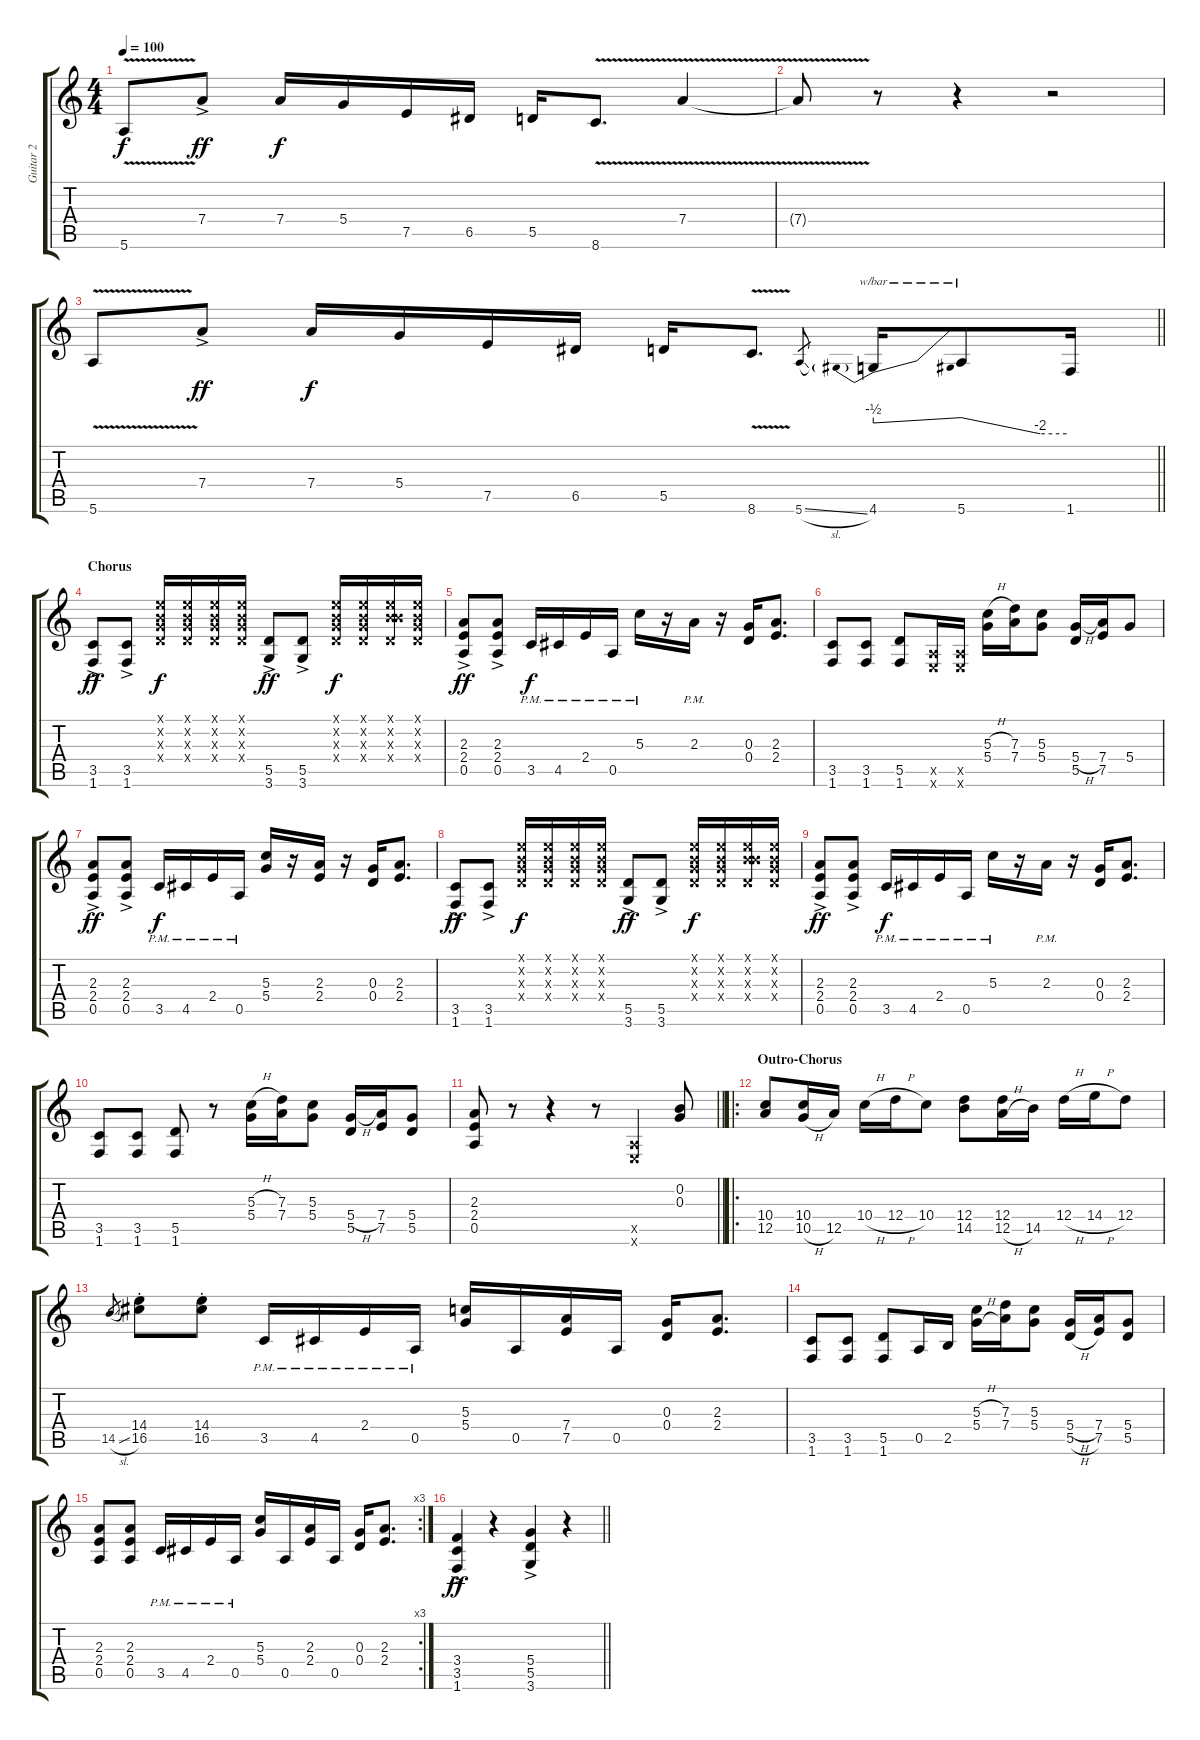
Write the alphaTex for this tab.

\track ("Guitar 2" "Guitar 2") {instrument distortionguitar}
\staff {score tabs}
\tuning (E4 B3 G3 D3 A2 E2) {hide}
\ts (4 4)
\tempo 100
\clef g2
\ks c
5.6{v}.8{dy f} 7.4{ac}.8{dy ff} 7.4.16{dy f} 5.4.16 7.5.16 6.5.16 5.5.16 8.6{v}.8{d} 7.4{v}.4 |
7.4{t}.8 r.8 r.4 r.2 |
\barLineRight lightlight
5.6{v}.8 7.4{ac}.8{dy ff} 7.4.16{dy f} 5.4.16 7.5.16 6.5.16 5.5.16 8.6{v}.8{d} 5.6{sl}.8{gr} 4.6.16{tbe (predivedive default 0 -2 60 0)} 5.6.8{tbe (custom default 0 0 45 -8 60 -8)} 1.6.16 |
\section ("" "Chorus")
(3.5 1.6{ac}).8{dy ff} (3.5 1.6{ac}).8 (0.1{x} 0.2{x} 0.3{x} 0.4{x}).16{dy f} (0.1{x} 0.2{x} 0.3{x} 0.4{x}).16 (0.1{x} 0.2{x} 0.3{x} 0.4{x}).16 (0.1{x} 0.2{x} 0.3{x} 0.4{x}).16 (5.5{ac} 3.6).8{dy ff} (5.5{ac} 3.6).8 (0.1{x} 0.2{x} 0.3{x} 0.4{x}).16{dy f} (0.1{x} 0.2{x} 0.3{x} 0.4{x}).16 (0.1{x} 0.2{x} 4.3{x} 0.4{x}).16 (0.1{x} 0.2{x} 0.3{x} 0.4{x}).16 |
(2.3{ac} 2.4 0.5).8{dy ff} (2.3{ac} 2.4 0.5).8 3.5{pm}.16{dy f} 4.5{pm}.16 2.4{pm}.16 0.5{pm}.16 5.3{pm}.16 r.16 2.3{pm}.16 r.16 (0.3 0.4).16 (2.3 2.4).8{d} |
(3.5 1.6).8 (3.5 1.6).8 (5.5 1.6).8 (0.5{x} 0.6{x}).16 (0.5{x} 0.6{x}).16 (5.3{h} 5.4).16 (7.3 7.4).16 (5.3 5.4).8 (5.4{h} 5.5).16 (7.4 7.5).16 5.4.8 |
(2.3 2.4 0.5{ac}).8{dy ff} (2.3 2.4 0.5{ac}).8 3.5{pm}.16{dy f} 4.5{pm}.16 2.4{pm}.16 0.5{pm}.16 (5.3 5.4).16 r.16 (2.3 2.4).16 r.16 (0.3 0.4).16 (2.3 2.4).8{d} |
(3.5 1.6{ac}).8{dy ff} (3.5 1.6{ac}).8 (0.1{x} 0.2{x} 0.3{x} 0.4{x}).16{dy f} (0.1{x} 0.2{x} 0.3{x} 0.4{x}).16 (0.1{x} 0.2{x} 0.3{x} 0.4{x}).16 (0.1{x} 0.2{x} 0.3{x} 0.4{x}).16 (5.5{ac} 3.6).8{dy ff} (5.5{ac} 3.6).8 (0.1{x} 0.2{x} 0.3{x} 0.4{x}).16{dy f} (0.1{x} 0.2{x} 0.3{x} 0.4{x}).16 (0.1{x} 0.2{x} 4.3{x} 0.4{x}).16 (0.1{x} 0.2{x} 0.3{x} 0.4{x}).16 |
(2.3{ac} 2.4 0.5).8{dy ff} (2.3{ac} 2.4 0.5).8 3.5{pm}.16{dy f} 4.5{pm}.16 2.4{pm}.16 0.5{pm}.16 5.3{pm}.16 r.16 2.3{pm}.16 r.16 (0.3 0.4).16 (2.3 2.4).8{d} |
(3.5 1.6).8 (3.5 1.6).8 (5.5 1.6).8 r.8 (5.3{h} 5.4).16 (7.3 7.4).16 (5.3 5.4).8 (5.4{h} 5.5).16 (7.4 7.5).16 (5.4 5.5).8 |
\barLineRight lightlight
(2.3 2.4 0.5).8 r.8 r.4 r.8 (0.5{x} 0.6{x}).4 (0.2 0.3).8 |
\ro
\section ("" "Outro-Chorus")
(10.4 12.5).8 (10.4 10.5{h}).16 12.5.16 10.4{h}.16 12.4{h}.16 10.4.8 (12.4 14.5).8 (12.4 12.5{h}).16 14.5.16 12.4{h}.16 14.4{h}.16 12.4.8 |
14.5{sl}.8{gr} (14.4{st} 16.5{st}).8 (14.4{st} 16.5{st}).8 3.5{pm}.16 4.5{pm}.16 2.4{pm}.16 0.5{pm}.16 (5.3 5.4).16 0.5.16 (7.4 7.5).16 0.5.16 (0.3 0.4).16 (2.3 2.4).8{d} |
(3.5 1.6).8 (3.5 1.6).8 (5.5 1.6).8 0.5.16 2.5.16 (5.3{h} 5.4{h}).16 (7.3 7.4).16 (5.3 5.4).8 (5.4{h} 5.5{h}).16 (7.4 7.5).16 (5.4 5.5).8 |
\rc 3
(2.3 2.4 0.5).8 (2.3 2.4 0.5).8 3.5{pm}.16 4.5{pm}.16 2.4{pm}.16 0.5{pm}.16 (5.3 5.4).16 0.5.16 (2.3 2.4).16 0.5.16 (0.3 0.4).16 (2.3 2.4).8{d} |
\barLineRight lightlight
(3.4{ac} 3.5{ac} 1.6{ac}).4{dy ff} r.4 (5.4{ac} 5.5{ac} 3.6{ac}).4 r.4
